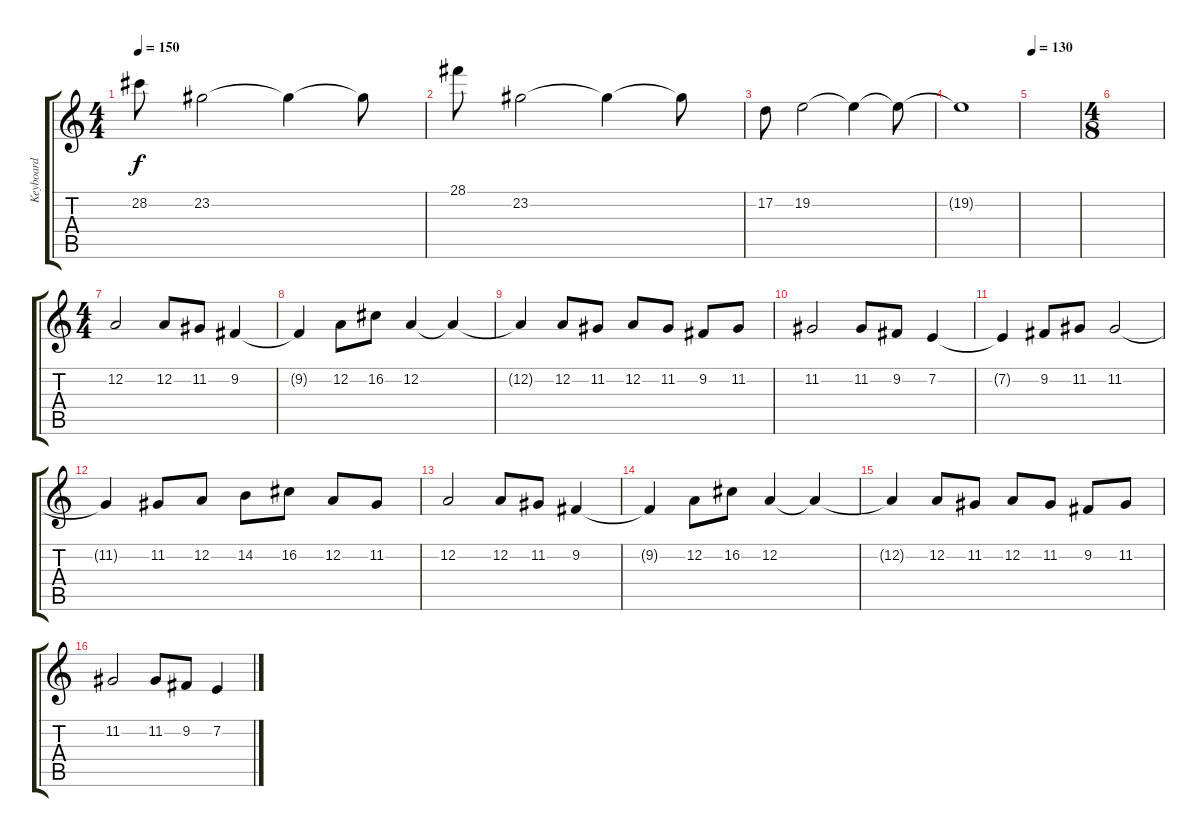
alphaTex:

\track ("Keyboard" "Keyboard") {instrument acousticgrandpiano}
\staff {score tabs}
\tuning (D4 A3 F3 C3 G2 D2) {hide}
\ts (4 4)
\tempo 150
\clef g2
\ks c
28.2.8{dy f} 23.2.2 23.2{t}.4 23.2{t}.8 |
28.1.8 23.2.2 23.2{t}.4 23.2{t}.8 |
17.2.8 19.2.2 19.2{t}.4 19.2{t}.8 |
19.2{t}.1 |
\tempo 130
|
\ts (4 8)
|
\ts (4 4)
12.2.2{instrument acousticgrandpiano} 12.2.8 11.2.8 9.2.4 |
9.2{t}.4 12.2.8 16.2.8 12.2.4 12.2{t}.4 |
12.2{t}.4 12.2.8 11.2.8 12.2.8 11.2.8 9.2.8 11.2.8 |
11.2.2 11.2.8 9.2.8 7.2.4 |
7.2{t}.4 9.2.8 11.2.8 11.2.2 |
11.2{t}.4 11.2.8 12.2.8 14.2.8 16.2.8 12.2.8 11.2.8 |
12.2.2{instrument acousticgrandpiano} 12.2.8 11.2.8 9.2.4 |
9.2{t}.4 12.2.8 16.2.8 12.2.4 12.2{t}.4 |
12.2{t}.4 12.2.8 11.2.8 12.2.8 11.2.8 9.2.8 11.2.8 |
11.2.2 11.2.8 9.2.8 7.2.4
